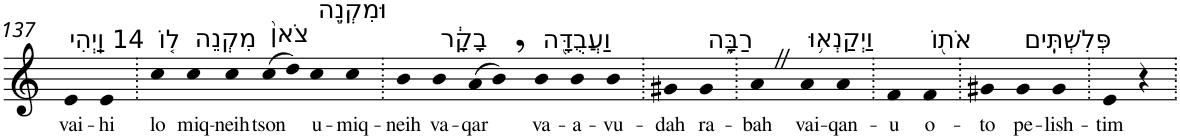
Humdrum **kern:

**kern	**text
*part1	*part1
*staff1	*staff1
*I"Piano	*
*I'Pno	*
!!LO:PB:g=z
*clefG2	*
*k[]	*
=137	=137
!LO:TX:a:t=14 וַֽיְהִי	!
!	!LO:LY:b
4e	vai-
!	!LO:LY:b
4e	-hi
=138.	=138.
!LO:TX:a:t=ל֤וֹ	!
!	!LO:LY:b
4cc	lo
!LO:TX:a:t=מִקְנֵה	!
!	!LO:LY:b
4cc	miq-
!	!LO:LY:b
4cc	-neih
!LO:TX:a:t=צֹאן֙	!
!	!LO:LY:b
(>8cc	tson
8dd)	.
!LO:TX:a:t=וּמִקְנֵ֣ה	!
!	!LO:LY:b
4cc	u-
!	!LO:LY:b
4cc	-miq-
=139.	=139.
!	!LO:LY:b
4b	-neih
!LO:TX:a:t=בָקָ֔ר	!
!	!LO:LY:b
4b	va-
!	!LO:LY:b
(>8a	-qar
8b,)	.
!LO:TX:a:t=וַעֲבֻדָּ֖ה	!
!	!LO:LY:b
4b	va-
!	!LO:LY:b
4b	-a-
!	!LO:LY:b
4b	-vu-
=140.	=140.
!	!LO:LY:b
4g#X	-dah
!LO:TX:a:t=רַבָּ֑ה	!
!	!LO:LY:b
4g#	ra-
=141.	=141.
!	!LO:LY:b
4aZ	-bah
!LO:TX:a:t=וַיְקַנְא֥וּ	!
!	!LO:LY:b
4a	vai-
!	!LO:LY:b
4a	-qan-
=142.	=142.
!	!LO:LY:b
4f	-u
!LO:TX:a:t=אֹת֖וֹ	!
!	!LO:LY:b
4f	o-
=143.	=143.
!	!LO:LY:b
4g#X	-to
!LO:TX:a:t=פְּלִשְׁתִּֽים	!
!	!LO:LY:b
4g#	pe-
!	!LO:LY:b
4g#	-lish-
=144.	=144.
!	!LO:LY:b
4e	-tim
4r	.
=.	=.
*-	*-
